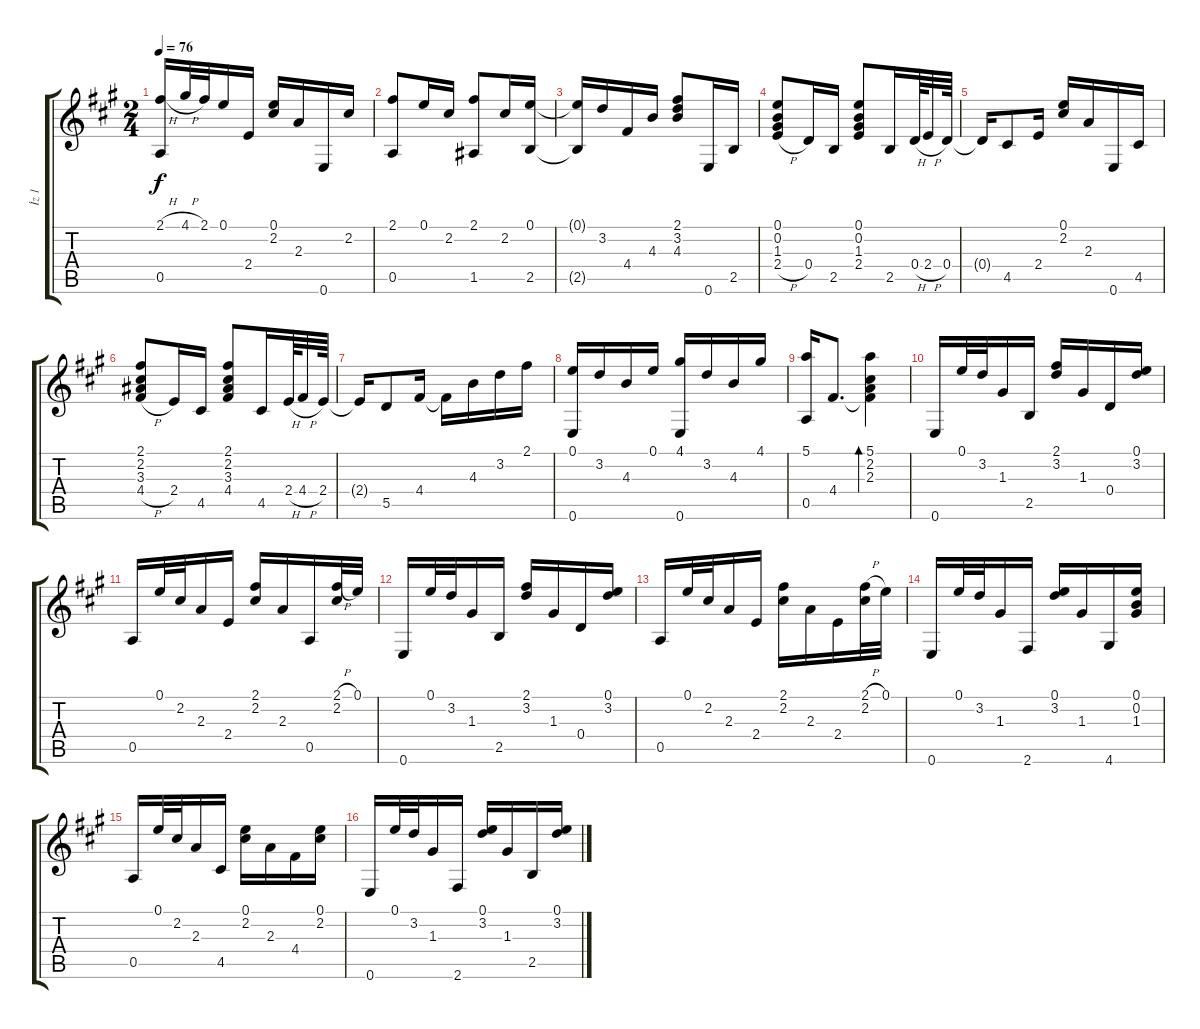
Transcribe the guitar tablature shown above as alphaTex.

\track ("İz 1" "İz 1") {instrument acousticguitarnylon}
\staff {score tabs}
\tuning (E4 B3 G3 D3 A2 E2) {hide}
\ts (2 4)
\tempo 76
\clef g2
\ks a
(2.1{h} 0.5).16{dy f} 4.1{h}.32 2.1.32 0.1.16 2.4.16 (0.1 2.2).16 2.3.16 0.6.16 2.2.16 |
(2.1 0.5).8 0.1.16 2.2.16 (2.1 1.5).8 2.2.16 (0.1 2.5).16 |
(0.1{t} 2.5{t}).16 3.2.16 4.4.16 4.3.16 (2.1 3.2 4.3).8 0.6.16 2.5.16 |
(0.1 0.2 1.3 2.4{h}).8 0.4.16 2.5.16 (0.1 0.2 1.3 2.4).8 2.5.16 0.4{h}.64 2.4{h}.32 0.4.64 |
0.4{t}.16 4.5.8 2.4.16 (0.1 2.2).16 2.3.16 0.6.16 4.5.16 |
(2.1 2.2 3.3 4.4{h}).8 2.4.16 4.5.16 (2.1 2.2 3.3 4.4).8 4.5.16 2.4{h}.64 4.4{h}.32 2.4.64 |
2.4{t}.16 5.5.8 4.4.16 4.4{t}.16 4.3.16 3.2.16 2.1.16 |
(0.1 0.6).16 3.2.16 4.3.16 0.1.16 (4.1 0.6).16 3.2.16 4.3.16 4.1.16 |
(5.1 0.5).16 4.4.8{d} (5.1 2.2 2.3 4.4{t}).4{bd 240} |
0.6.16 0.1.32 3.2.32 1.3.16 2.5.16 (2.1 3.2).16 1.3.16 0.4.16 (0.1 3.2).16 |
0.5.16 0.1.32 2.2.32 2.3.16 2.4.16 (2.1 2.2).16 2.3.16 0.5.16 (2.1{h} 2.2).32 0.1.32 |
0.6.16 0.1.32 3.2.32 1.3.16 2.5.16 (2.1 3.2).16 1.3.16 0.4.16 (0.1 3.2).16 |
0.5.16 0.1.32 2.2.32 2.3.16 2.4.16 (2.1 2.2).16 2.3.16 2.4.16 (2.1{h} 2.2).32 0.1.32 |
0.6.16 0.1.32 3.2.32 1.3.16 2.6.16 (0.1 3.2).16 1.3.16 4.6.16 (0.1 0.2 1.3).16 |
0.5.16 0.1.32 2.2.32 2.3.16 4.5.16 (0.1 2.2).16 2.3.16 4.4.16 (0.1 2.2).16 |
0.6.16 0.1.32 3.2.32 1.3.16 2.6.16 (0.1 3.2).16 1.3.16 2.5.16 (0.1 3.2).16
